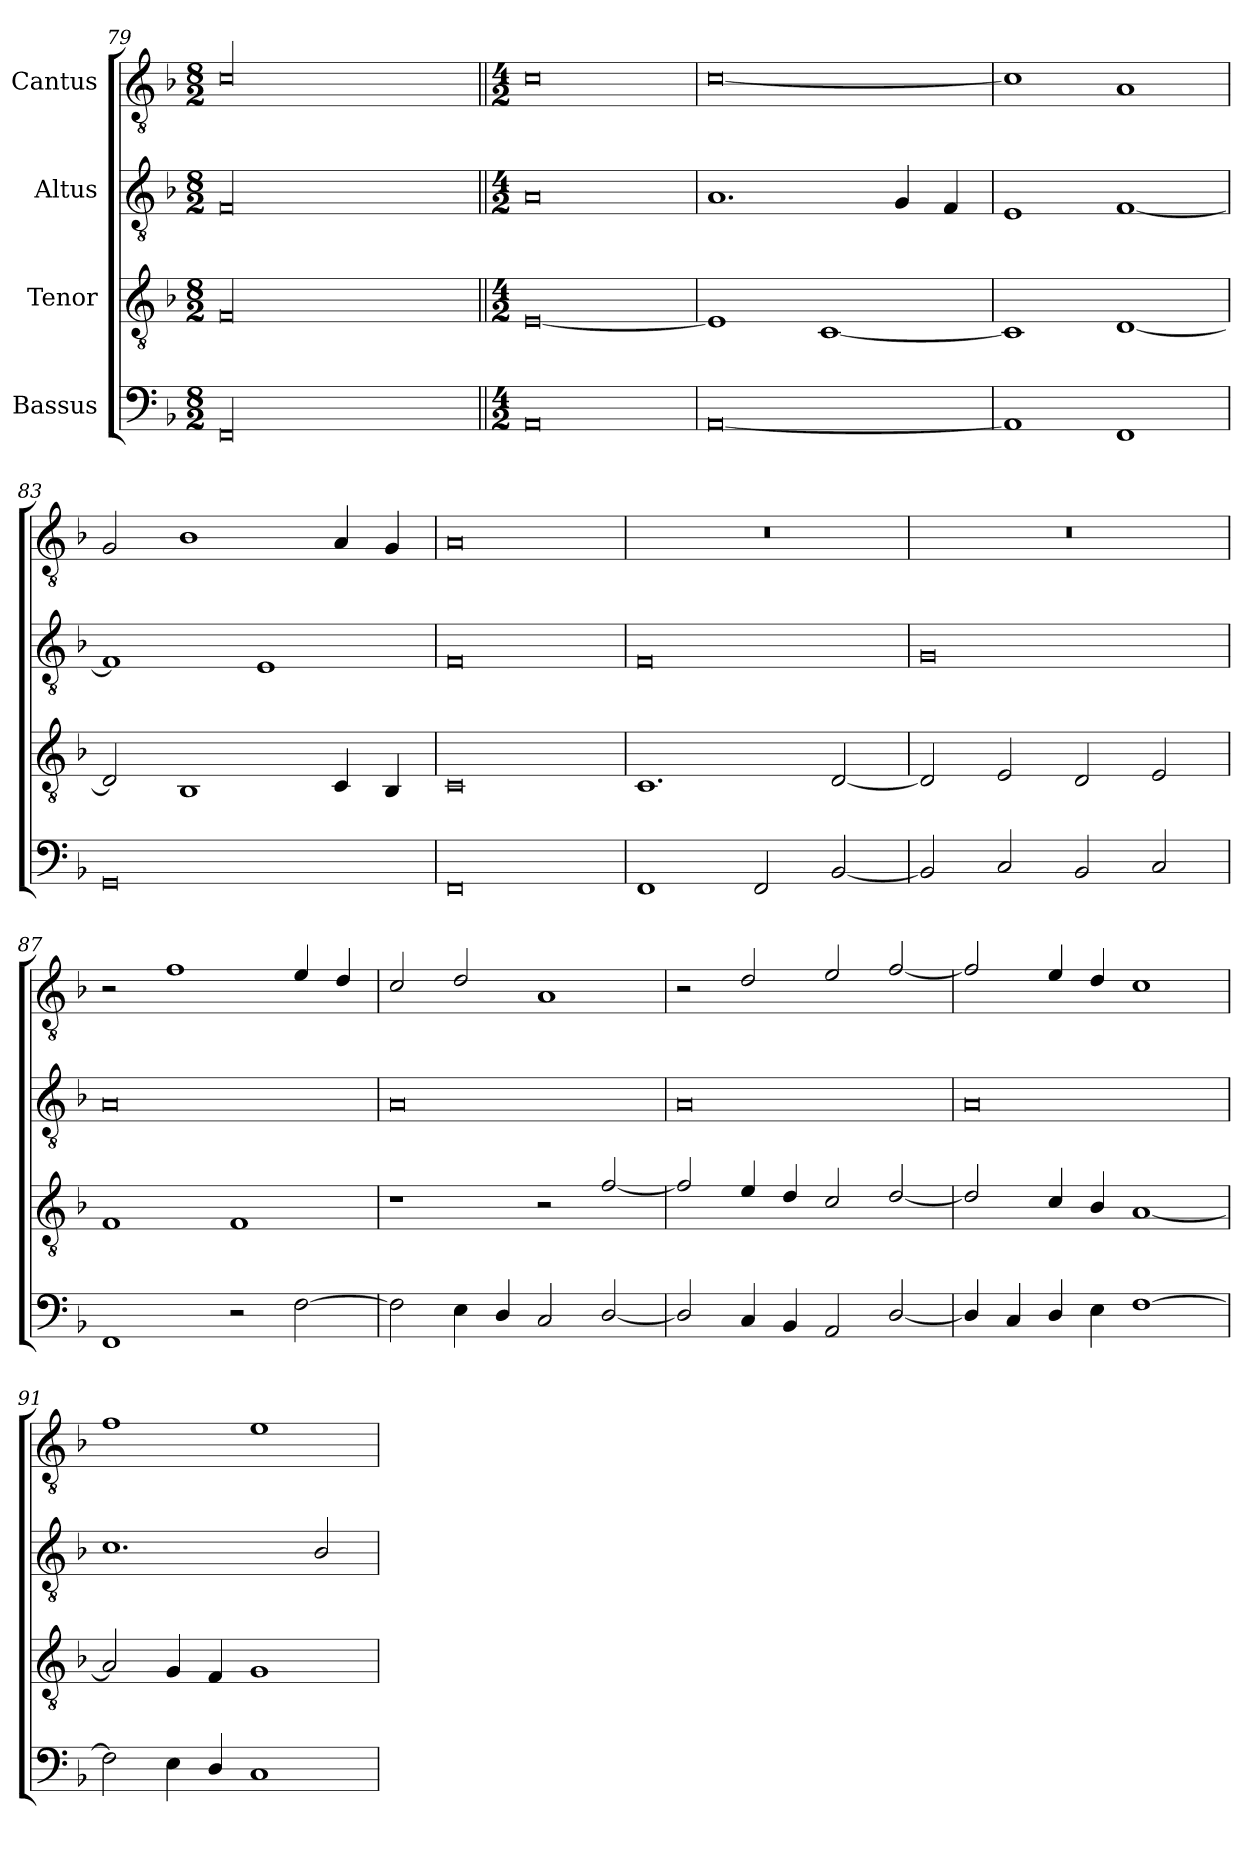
**kern	**kern	**kern	**kern
*part4	*part3	*part2	*part1
*staff4	*staff3	*staff2	*staff1
*I"Bassus	*I"Tenor	*I"Altus	*I"Cantus
*clefF4	*clefGv2	*clefGv2	*clefGv2
*k[b-]	*k[b-]	*k[b-]	*k[b-]
*M8/2	*M8/2	*M8/2	*M8/2
=79	=79	=79	=79
00FF/	00F/	00F/	00c/
=80||	=80||	=80||	=80||
*M4/2	*M4/2	*M4/2	*M4/2
0AA/	[0E/	0A/	0c/
=81	=81	=81	=81
[0AA/	1E/]	1.A/	[0c/
.	[1C/	.	.
.	.	4G/	.
.	.	4F/	.
=82	=82	=82	=82
1AA/]	1C/]	1E/	1c/]
1FF/	[1D/	[1F/	1A/
=83	=83	=83	=83
0GG/	2D/]	1F/]	2G/
.	1BB-/	.	1B-/
.	.	1E/	.
.	4C/	.	4A/
.	4BB-/	.	4G/
=84	=84	=84	=84
0FF/	0C/	0F/	0A/
=85	=85	=85	=85
1FF/	1.C/	0F/	0r
2FF/	.	.	.
[2BB-/	[2D/	.	.
=86	=86	=86	=86
2BB-/]	2D/]	0G/	0r
2C/	2E/	.	.
2BB-/	2D/	.	.
2C/	2E/	.	.
=87	=87	=87	=87
1FF/	1F/	0A/	2r
.	.	.	1f/
2r	1F/	.	.
[2F\	.	.	4e/
.	.	.	4d/
=88	=88	=88	=88
2F\]	1r	0A/	2c/
4E\	.	.	2d/
4D/	.	.	.
2C/	2r	.	1A/
[2D/	[2f/	.	.
=89	=89	=89	=89
2D/]	2f/]	0A/	2r
4C/	4e/	.	2d/
4BB-/	4d/	.	.
2AA/	2c/	.	2e/
[2D/	[2d/	.	[2f/
=90	=90	=90	=90
4D/]	2d/]	0A/	2f/]
4C/	.	.	.
4D/	4c/	.	4e/
4E\	4B-/	.	4d/
[1F\	[1A/	.	1c/
=91	=91	=91	=91
2F\]	2A/]	1.c/	1f/
4E\	4G/	.	.
4D/	4F/	.	.
1C/	1G/	.	1e/
.	.	2B-/	.
=	=	=	=
*-	*-	*-	*-
